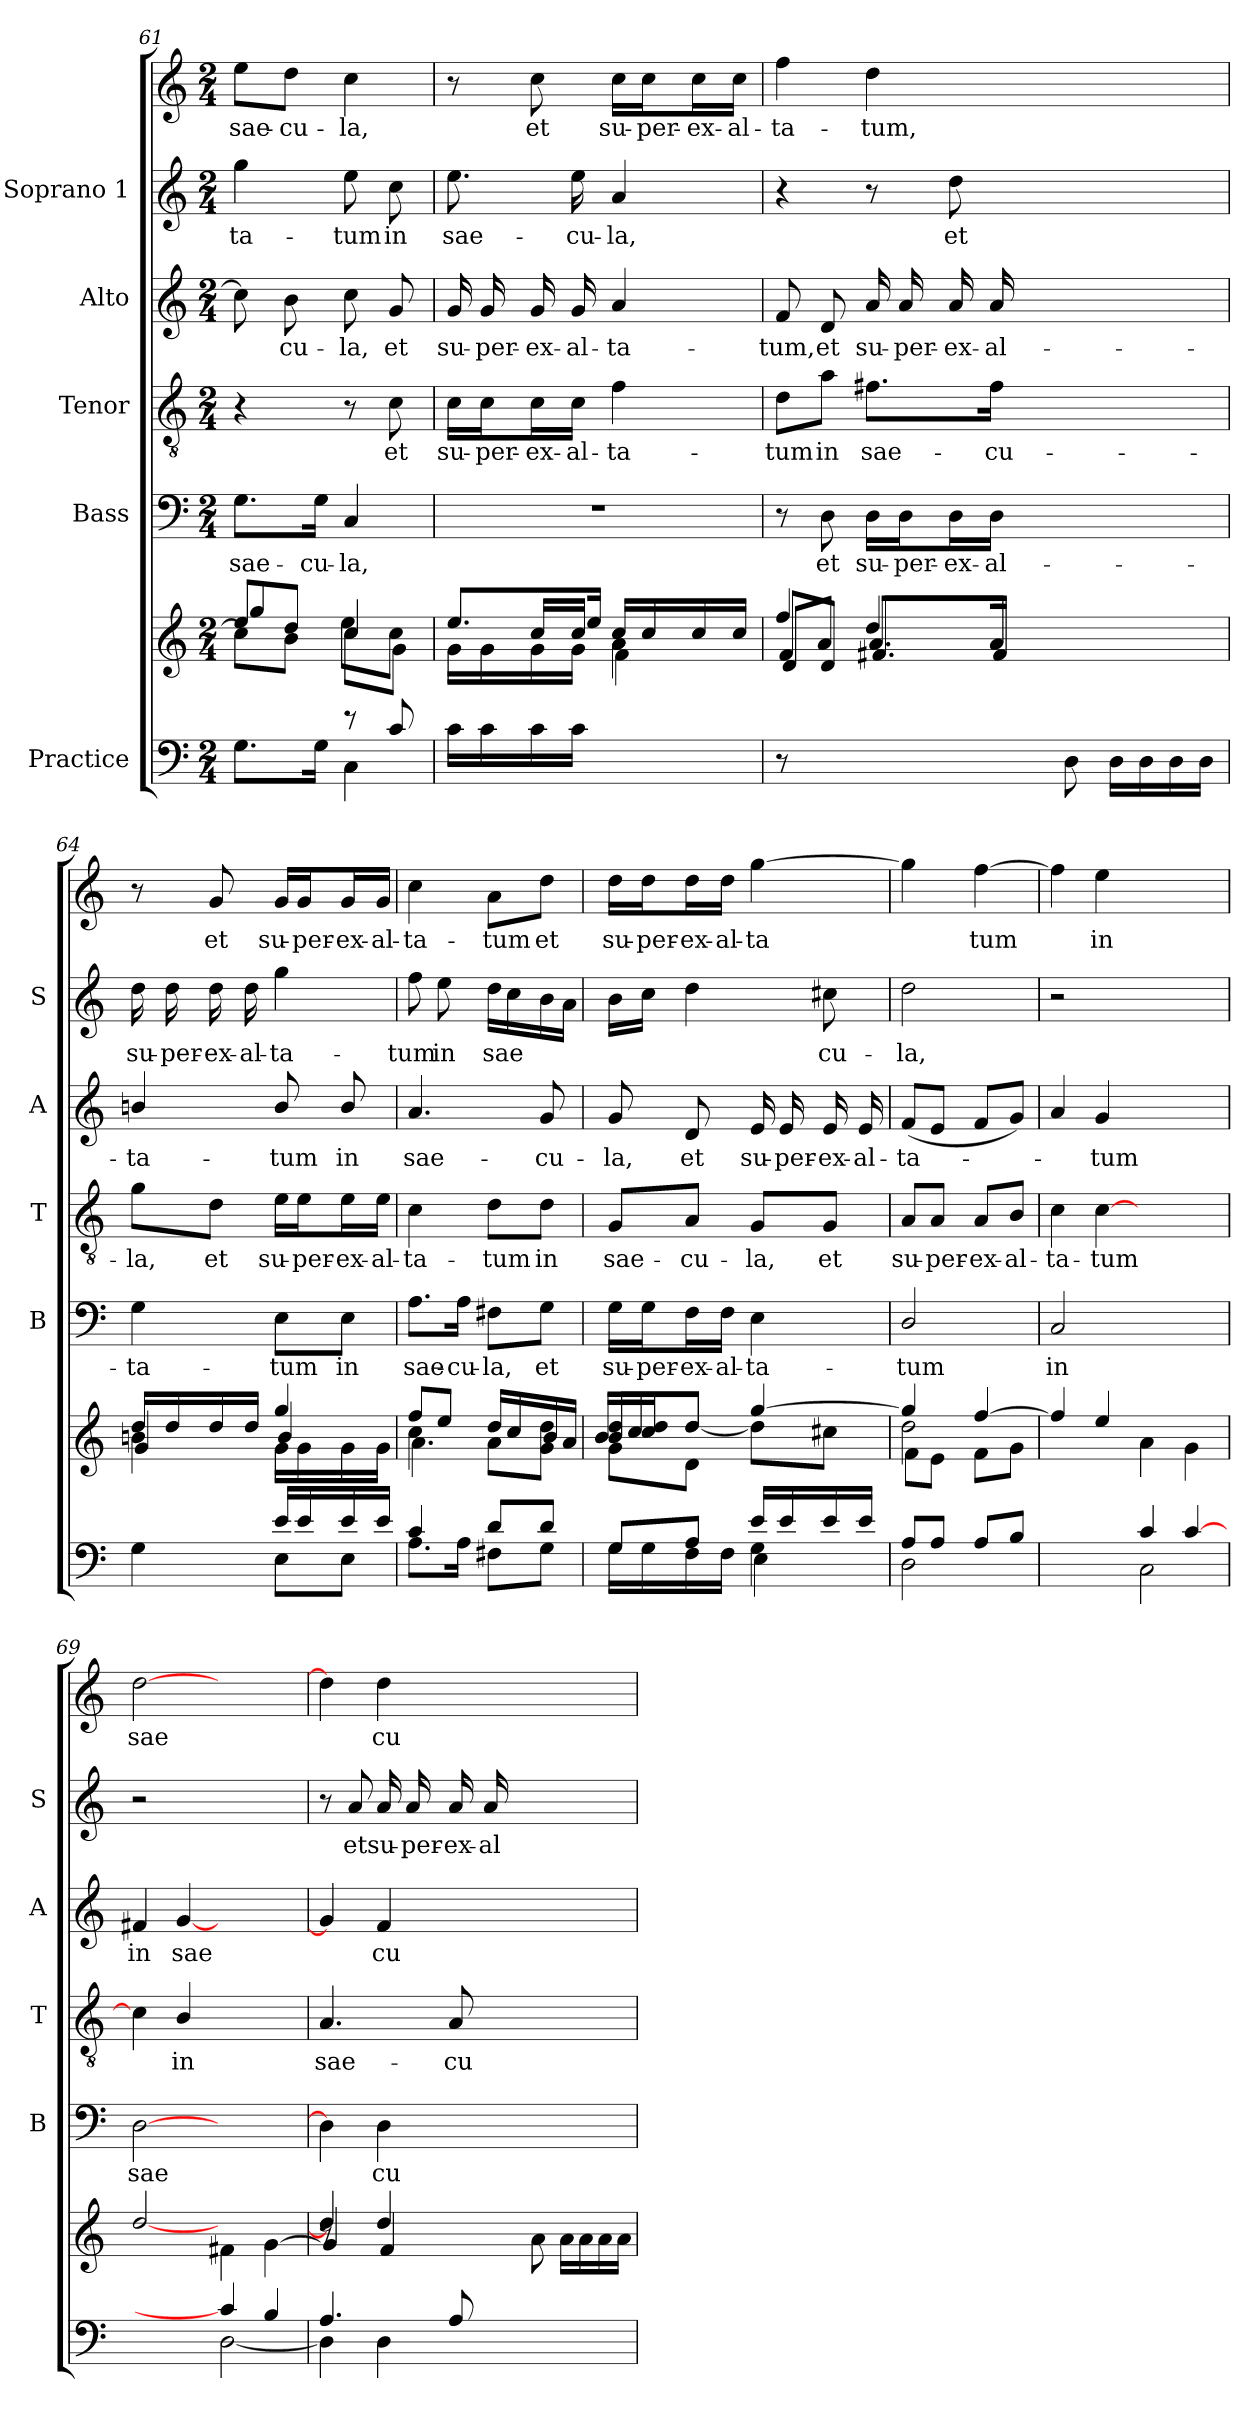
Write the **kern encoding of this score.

**kern	**kern	**kern	**text	**kern	**text	**kern	**text	**kern	**text	**kern	**text
*part5	*part5	*part4	*part4	*part3	*part3	*part2	*part2	*part1	*part1	*part1	*part1
*staff7	*staff6	*staff5	*staff5	*staff4	*staff4	*staff3	*staff3	*staff2	*staff2	*staff1	*staff1
*I"Practice	*	*I"Bass	*	*I"Tenor	*	*I"Alto	*	*I"Soprano 1	*	*	*
*	*	*I'B	*	*I'T	*	*I'A	*	*I'S	*	*	*
*clefF4	*clefG2	*clefF4	*	*clefGv2	*	*clefG2	*	*clefG2	*	*clefG2	*
*k[]	*k[]	*k[]	*	*k[]	*	*k[]	*	*k[]	*	*k[]	*
*C:	*C:	*C:	*	*C:	*	*C:	*	*C:	*	*C:	*
*M2/4	*M2/4	*M2/4	*	*M2/4	*	*M2/4	*	*M2/4	*	*M2/4	*
=61	=61	=61	=61	=61	=61	=61	=61	=61	=61	=61	=61
*^	*^	*	*	*	*	*	*	*	*	*	*
*	*	*	*^	*	*	*	*	*	*	*	*	*	*
!	!	!	!	!	!	!LO:LY:b	!	!	!	!	!	!LO:LY:b	!	!LO:LY:b
4ryy	8.G\L	8ee/L	4gg/	8cc\L]	8.G\L	sae-	4r	.	8cc\]	.	4gg\	ta-	8ee\L	-sae-
!	!	!	!	!	!	!	!	!	!	!LO:LY:b	!	!	!	!LO:LY:b
.	.	8dd/J	.	8b\J	.	.	.	.	8b\	cu-	.	.	8dd\J	-cu-
!	!	!	!	!	!	!LO:LY:b	!	!	!	!	!	!	!	!
.	16G\Jk	.	.	.	16G\Jk	-cu-	.	.	.	.	.	.	.	.
!	!	!	!	!	!	!LO:LY:b	!	!	!	!LO:LY:b	!	!LO:LY:b	!	!LO:LY:b
8r	4C\	4cc/	8ee\L	8cc\L	4C/	-la,	8r	.	8cc\	-la,	8ee\	-tum	4cc\	-la,
!	!	!	!	!	!	!	!	!LO:LY:b	!	!LO:LY:b	!	!LO:LY:b	!	!
8c/	.	.	8cc\J	8g\J	.	.	8c\	et	8g/	et	8cc\	in	.	.
=62	=62	=62	=62	=62	=62	=62	=62	=62	=62	=62	=62	=62	=62	=62
*	*	*	*	*^	*	*	*	*	*	*	*	*	*	*
!	!	!	!	!	!	!	!	!	!LO:LY:b	!	!LO:LY:b	!	!LO:LY:b	!	!
16c\LL	2ryy	8ryy	8.ee/L	16g\LL	4ryy	2r	.	16c\LL	su-	16g/	su-	8.ee\	-sae-	8r	.
!	!	!	!	!	!	!	!	!	!LO:LY:b	!	!LO:LY:b	!	!	!	!
16c\	.	.	.	16g\	.	.	.	16c\J	-per-	16g/	-per-	.	.	.	.
!	!	!	!	!	!	!	!	!	!LO:LY:b	!	!LO:LY:b	!	!	!	!LO:LY:b
16c\	.	16cc/LL	.	16g\	.	.	.	16c\L	-ex-	16g/	-ex-	.	.	8cc\	et
!	!	!	!	!	!	!	!	!	!LO:LY:b	!	!LO:LY:b	!	!LO:LY:b	!	!
16c\JJ	.	16cc/JJ	16ee/Jk	16g\JJ	.	.	.	16c\JJ	-al-	16g/	-al-	16ee\	-cu-	.	.
!	!	!	!	!	!	!	!	!	!LO:LY:b	!	!LO:LY:b	!	!LO:LY:b	!	!LO:LY:b
4ryy	.	16cc/LL	4a\	4a\	4f\	.	.	4f\	-ta-	4a/	-ta-	4a/	-la,	16cc\LL	su-
!	!	!	!	!	!	!	!	!	!	!	!	!	!	!	!LO:LY:b
.	.	16cc/	.	.	.	.	.	.	.	.	.	.	.	16cc\J	-per-
!	!	!	!	!	!	!	!	!	!	!	!	!	!	!	!LO:LY:b
.	.	16cc/	.	.	.	.	.	.	.	.	.	.	.	16cc\L	-ex-
!	!	!	!	!	!	!	!	!	!	!	!	!	!	!	!LO:LY:b
.	.	16cc/JJ	.	.	.	.	.	.	.	.	.	.	.	16cc\JJ	-al-
*v	*v	*	*	*	*	*	*	*	*	*	*	*	*	*	*
!!LO:LB:g=z
=63	=63	=63	=63	=63	=63	=63	=63	=63	=63	=63	=63	=63	=63	=63
!	!	!	!	!	!	!	!	!LO:LY:b	!	!LO:LY:b	!	!	!	!LO:LY:b
8r	4ff/	4ryy	8f/L	8d/L	8r	.	8d\L	-tum	8f/	-tum,	4r	.	4ff\	ta-
!	!	!	!	!	!	!LO:LY:b	!	!LO:LY:b	!	!LO:LY:b	!	!	!	!
2ryy	.	.	8d/J	8a/J	8D\	et	8a\J	in	8d/	et	.	.	.	.
!	!	!	!	!	!	!LO:LY:b	!	!LO:LY:b	!	!LO:LY:b	!	!	!	!LO:LY:b
.	4dd/	8ryy	8.a/L	8.f#X/L	16D\LL	su-	8.f#X\L	sae-	16a/	su-	8r	.	4dd\	-tum,
!	!	!	!	!	!	!LO:LY:b	!	!	!	!LO:LY:b	!	!	!	!
.	.	.	.	.	16D\J	-per-	.	.	16a/	-per-	.	.	.	.
!	!	!	!	!	!	!LO:LY:b	!	!	!	!LO:LY:b	!	!LO:LY:b	!	!
.	.	8dd\yy	.	.	16D\L	-ex-	.	.	16a/	-ex-	8dd\	et	.	.
!	!	!	!	!	!	!LO:LY:b	!	!LO:LY:b	!	!LO:LY:b	!	!	!	!
.	.	.	16a/Jk	16f#/Jk	16D\JJ	-al-	16f#\Jk	-cu-	16a/	-al-	.	.	.	.
.	2ryy	2ryy	2ryy	2ryy	2ryy	.	2ryy	.	2ryy	.	2ryy	.	2ryy	.
8D\	.	.	.	.	.	.	.	.	.	.	.	.	.	.
16D\LL	.	.	.	.	.	.	.	.	.	.	.	.	.	.
16D\	.	.	.	.	.	.	.	.	.	.	.	.	.	.
16D\	.	.	.	.	.	.	.	.	.	.	.	.	.	.
16D\JJ	.	.	.	.	.	.	.	.	.	.	.	.	.	.
=64	=64	=64	=64	=64	=64	=64	=64	=64	=64	=64	=64	=64	=64	=64
*^	*	*	*	*	*	*	*	*	*	*	*	*	*	*
!	!	!	!	!	!	!	!LO:LY:b	!	!LO:LY:b	!	!LO:LY:b	!	!LO:LY:b	!	!
4ryy	4G\	8ryy	16dd/LL	4bn\	4g/	4G\	-ta-	8g\L	-la,	4bn/	-ta-	16dd\	-su-	8r	.
!	!	!	!	!	!	!	!	!	!	!	!	!	!LO:LY:b	!	!
.	.	.	16dd/	.	.	.	.	.	.	.	.	16dd\	-per-	.	.
!	!	!	!	!	!	!	!	!	!LO:LY:b	!	!	!	!LO:LY:b	!	!LO:LY:b
.	.	8g\yy	16dd/	.	.	.	.	8d\J	et	.	.	16dd\	-ex-	8g/	et
!	!	!	!	!	!	!	!	!	!	!	!	!	!LO:LY:b	!	!
.	.	.	16dd/JJ	.	.	.	.	.	.	.	.	16dd\	-al-	.	.
!	!	!	!	!	!	!	!LO:LY:b	!	!LO:LY:b	!	!LO:LY:b	!	!LO:LY:b	!	!LO:LY:b
16e/LL	8E\L	16g\LL	4gg/	4b/	4ryy	8E\L	-tum	16e\LL	su-	8b/	-tum	4gg\	-ta-	16g/LL	su-
!	!	!	!	!	!	!	!	!	!LO:LY:b	!	!	!	!	!	!LO:LY:b
16e/	.	16g\	.	.	.	.	.	16e\J	-per-	.	.	.	.	16g/J	-per-
!	!	!	!	!	!	!	!LO:LY:b	!	!LO:LY:b	!	!LO:LY:b	!	!	!	!LO:LY:b
16e/	8E\J	16g\	.	.	.	8E\J	in	16e\L	-ex-	8b/	in	.	.	16g/L	-ex-
!	!	!	!	!	!	!	!	!	!LO:LY:b	!	!	!	!	!	!LO:LY:b
16e/JJ	.	16g\JJ	.	.	.	.	.	16e\JJ	-al-	.	.	.	.	16g/JJ	-al-
*	*	*	*	*v	*v	*	*	*	*	*	*	*	*	*	*
=65	=65	=65	=65	=65	=65	=65	=65	=65	=65	=65	=65	=65	=65	=65
!	!	!	!	!	!	!LO:LY:b	!	!LO:LY:b	!	!LO:LY:b	!	!LO:LY:b	!	!LO:LY:b
4c/	8.A\L	4cc\	8ff/L	4.a\	8.A\L	sae-	4c\	-ta-	4.a/	sae-	8ff\	tum	4cc\	-ta-
!	!	!	!	!	!	!	!	!	!	!	!	!LO:LY:b	!	!
.	.	.	8ee/J	.	.	.	.	.	.	.	8ee\	in	.	.
!	!	!	!	!	!	!LO:LY:b	!	!	!	!	!	!	!	!
.	16A\Jk	.	.	.	16A\Jk	-cu-	.	.	.	.	.	.	.	.
!	!	!	!	!	!	!LO:LY:b	!	!LO:LY:b	!	!	!	!LO:LY:b	!	!LO:LY:b
8d/L	8F#X\L	8a\L	16dd/LL	.	8F#X\L	-la,	8d\L	-tum	.	.	16dd\LL	sae­	8a\L	-tum
.	.	.	16cc/	.	.	.	.	.	.	.	16cc\	.	.	.
!	!	!	!	!	!	!LO:LY:b	!	!LO:LY:b	!	!LO:LY:b	!	!	!	!LO:LY:b
8d/J	8G\J	8g\ 8dd\J	16b/	8g\yy	8G\J	et	8d\J	in	8g/	-cu-	16b\	.	8dd\J	et
.	.	.	16a/JJ	.	.	.	.	.	.	.	16a\JJ	.	.	.
=66	=66	=66	=66	=66	=66	=66	=66	=66	=66	=66	=66	=66	=66	=66
*	*^	*	*	*	*	*	*	*	*	*	*	*	*	*
!	!	!	!	!	!	!	!LO:LY:b	!	!LO:LY:b	!	!LO:LY:b	!	!	!	!LO:LY:b
4ryy	8G/L	16G\LL	16b/ 16dd/LL	16b/LL	8g\L	16G\LL	su-	8G/L	sae-	8g/	-la,	16b\LL	.	16dd\LL	su-
!	!	!	!	!	!	!	!LO:LY:b	!	!	!	!	!	!	!	!LO:LY:b
.	.	16G\	16cc/ 16dd/J	16cc/J	.	16G\J	-per-	.	.	.	.	16cc\JJ	.	16dd\J	-per-
!	!	!	!	!	!	!	!LO:LY:b	!	!LO:LY:b	!	!LO:LY:b	!	!	!	!LO:LY:b
.	8A/J	16F\	8dd/J	[>8dd/J	8d\J	16F\L	-ex-	8A/J	-cu-	8d/	et	4dd\	.	16dd\L	-ex-
!	!	!	!	!	!	!	!LO:LY:b	!	!	!	!	!	!	!	!LO:LY:b
.	.	16F\JJ	.	.	.	16F\JJ	-al-	.	.	.	.	.	.	16dd\JJ	-al-
!	!	!	!	!	!	!	!LO:LY:b	!	!LO:LY:b	!	!LO:LY:b	!	!	!	!LO:LY:b
16e/LL	4G\	4E\	[>4gg/	8dd\L]	4ryy	4E\	-ta-	8G/L	-la,	16e/	su-	.	.	[4gg\	-ta­
!	!	!	!	!	!	!	!	!	!	!	!LO:LY:b	!	!	!	!
16e/	.	.	.	.	.	.	.	.	.	16e/	-per-	.	.	.	.
!	!	!	!	!	!	!	!	!	!LO:LY:b	!	!LO:LY:b	!	!LO:LY:b	!	!
16e/	.	.	.	8cc#X\J	.	.	.	8G/J	et	16e/	-ex-	8cc#X\	cu-	.	.
!	!	!	!	!	!	!	!	!	!	!	!LO:LY:b	!	!	!	!
16e/JJ	.	.	.	.	.	.	.	.	.	16e/	-al-	.	.	.	.
*	*v	*v	*	*	*	*	*	*	*	*	*	*	*	*	*
=67	=67	=67	=67	=67	=67	=67	=67	=67	=67	=67	=67	=67	=67	=67
!	!	!	!	!	!	!LO:LY:b	!	!LO:LY:b	!	!LO:LY:b	!	!LO:LY:b	!	!
8A/L	2D\	4gg/]	2dd\	8f\L	2D/	-tum	8A/L	su-	(<8f/L	-ta-	2dd\	la,	4gg\]	.
!	!	!	!	!	!	!	!	!LO:LY:b	!	!	!	!	!	!
8A/J	.	.	.	8e\J	.	.	8A/J	-per-	8e/J	.	.	.	.	.
!	!	!	!	!	!	!	!	!LO:LY:b	!	!	!	!	!	!LO:LY:b
8A/L	.	[>4ff/	.	8f\L	.	.	8A/L	-ex-	8f/L	.	.	.	[4ff\	-tum
!	!	!	!	!	!	!	!	!LO:LY:b	!	!	!	!	!	!
8B/J	.	.	.	8g\J	.	.	8B/J	-al-	8g/J)	.	.	.	.	.
!!LO:PB:g=z
=68	=68	=68	=68	=68	=68	=68	=68	=68	=68	=68	=68	=68	=68	=68
!	!	!	!	!	!	!LO:LY:b	!	!LO:LY:b	!	!	!	!	!	!
2ryy	2ryy	4ff/]	2ryy	2ryy	2C/	in	4c\	-ta-	4a/	.	2r	.	4ff\]	.
!	!	!	!	!	!	!	!	!LO:LY:b	!	!LO:LY:b	!	!	!	!LO:LY:b
.	.	4ee/	.	.	.	.	[4c\	-tum	4g/	-tum	.	.	4ee\	in
4c/	2C\	2ryy	2ryy	4a\	2ryy	.	2ryy	.	2ryy	.	2ryy	.	2ryy	.
[>4c/	.	.	.	4g\	.	.	.	.	.	.	.	.	.	.
=69	=69	=69	=69	=69	=69	=69	=69	=69	=69	=69	=69	=69	=69	=69
!	!	!	!	!	!	!LO:LY:b	!	!	!	!LO:LY:b	!	!	!	!LO:LY:b
2ryy	2ryy	[>2dd/	2ryy	2ryy	[2D\	sae­	4c\]	.	4f#X/	in	2r	.	[2dd\	sae­
!	!	!	!	!	!	!	!	!LO:LY:b	!	!LO:LY:b	!	!	!	!
.	.	.	.	.	.	.	4B/	in	[4g/	sae­	.	.	.	.
4c/]	[<2D\	2ryy	2ryy	4f#X\	2ryy	.	2ryy	.	2ryy	.	2ryy	.	2ryy	.
4B/	.	.	.	[4g\	.	.	.	.	.	.	.	.	.	.
=70	=70	=70	=70	=70	=70	=70	=70	=70	=70	=70	=70	=70	=70	=70
!	!	!	!	!	!	!	!	!LO:LY:b	!	!	!	!	!	!
4.A/	4D\]	4dd/]	8r	4g/]	4D\]	.	4.A/	sae-	4g/]	.	8r	.	4dd\]	.
!	!	!	!	!	!	!	!	!	!	!	!	!LO:LY:b	!	!
.	.	.	2ryy	.	.	.	.	.	.	.	8a/	-et	.	.
!	!	!	!	!	!	!LO:LY:b	!	!	!	!LO:LY:b	!	!LO:LY:b	!	!LO:LY:b
.	4D\	4dd/	.	4f/	4D\	cu-	.	.	4f/	cu-	16a/	su-	4dd\	cu-
!	!	!	!	!	!	!	!	!	!	!	!	!LO:LY:b	!	!
.	.	.	.	.	.	.	.	.	.	.	16a/	-per-	.	.
!	!	!	!	!	!	!	!	!LO:LY:b	!	!	!	!LO:LY:b	!	!
8A/	.	.	.	.	.	.	8A/	-cu-	.	.	16a/	-ex-	.	.
!	!	!	!	!	!	!	!	!	!	!	!	!LO:LY:b	!	!
.	.	.	.	.	.	.	.	.	.	.	16a/	-al-	.	.
2ryy	2ryy	2ryy	.	2ryy	2ryy	.	2ryy	.	2ryy	.	2ryy	.	2ryy	.
.	.	.	8a\	.	.	.	.	.	.	.	.	.	.	.
.	.	.	16a\LL	.	.	.	.	.	.	.	.	.	.	.
.	.	.	16a\	.	.	.	.	.	.	.	.	.	.	.
.	.	.	16a\	.	.	.	.	.	.	.	.	.	.	.
.	.	.	16a\JJ	.	.	.	.	.	.	.	.	.	.	.
*v	*v	*	*	*	*	*	*	*	*	*	*	*	*	*
*	*v	*v	*v	*	*	*	*	*	*	*	*	*	*
=	=	=	=	=	=	=	=	=	=	=	=
*-	*-	*-	*-	*-	*-	*-	*-	*-	*-	*-	*-
